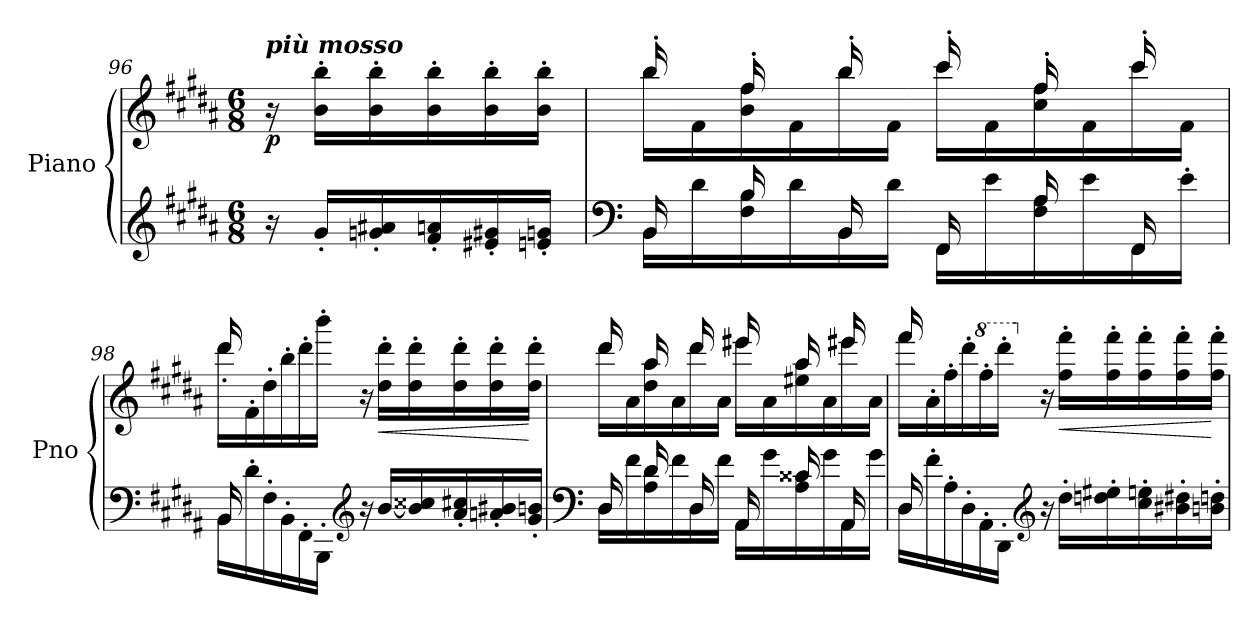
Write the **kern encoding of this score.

**kern	**kern	**dynam
*part1	*part1	*part1
*staff2	*staff1	*staff1/2
*I"Piano	*	*
*I'Pno	*	*
!!LO:PB:g=z
*clefG2	*clefG2	*
*k[f#c#g#d#a#]	*k[f#c#g#d#a#]	*
*M6/8	*M6/8	*
=96	=96	=96
!	!LO:TX:a:Bi:t=più mosso	!
!	!	!LO:DY:b
16r	16r	p
16g#'/LL	16b\' 16bb\'LL	.
16gn/' 16a#X/'	16b\' 16bb\'	.
16f#/' 16an/'	16b\' 16bb\'	.
16e#X/' 16g#X/'	16b\' 16bb\'	.
16en/' 16gn/'JJ	16b\' 16bb\'JJ	.
=97	=97	=97
*clefF4	*	*
*^	*^	*
16BB/	16BB\LL	16bb'/	16bb\LL	.
16ryy	16d#\	16ryy	16f#\	.
16B/	16F#\ 16B\	16ff#'/	16b\ 16ff#\	.
16ryy	16d#\	16ryy	16f#\	.
16BB/	16BB\	16bb'/	16bb\	.
16ryy	16d#\JJ	16ryy	16f#\JJ	.
16FF#/	16FF#\LL	16ccc#'/	16ccc#\LL	.
16ryy	16e\	16ryy	16f#\	.
16A#/	16F#\ 16A#\	16ff#'/	16cc#\ 16ff#\	.
16ryy	16e\	16ryy	16f#\	.
16FF#/	16FF#\	16ccc#'/	16ccc#\	.
16ryy	16e'\JJ	16ryy	16f#\JJ	.
=98	=98	=98	=98	=98
16BB\LL	16BB/	16ddd#\LL	16ddd#'/	.
16d#'\	2ryy	16f#'\	2ryy	.
16F#'\	.	16dd#'\	.	.
16BB'\	.	16bb'\	.	.
16FF#'\	.	16ddd#'\	.	.
16BBB'\JJ	.	16bbb'\JJ	.	.
*clefG2	*	*	*	*
16r	.	16r	.	.
!	!	!	!	!LO:HP:b
[16b/LL	.	16dd#\' 16ddd#\'LL	.	<
16b/] 16cc##X/	.	16dd#\' 16ddd#\'	.	.
16a#/' 16cc#X/'	8.ryy	16dd#\' 16ddd#\'	8.ryy	.
16an/' 16b#X/'	.	16dd#\' 16ddd#\'	.	.
16g#/' 16bn/'JJ	.	16dd#\' 16ddd#\'JJ	.	[
!!LO:PB:g=z	!!
=99	=99	=99	=99	=99
*clefF4	*	*	*	*
16D#/	16D#\LL	16ddd#/	16ddd#\LL	.
16ryy	16f#\	16ryy	16a#\	.
16d#/	16A#\ 16d#\	16aa#/	16dd#\ 16aa#\	.
16ryy	16f#\	16ryy	16a#\	.
16D#/	16D#\	16ddd#/	16ddd#\	.
16ryy	16f#\JJ	16ryy	16a#\JJ	.
16AA#/	16AA#\LL	16eee#X/	16eee#X\LL	.
16ryy	16g#\	16ryy	16a#\	.
16c##X/	16A#\ 16c##\	16aa#/	16ee#X\ 16aa#\	.
16ryy	16g#\	16ryy	16a#\	.
16AA#/	16AA#\	16eee#X/	16eee#X\	.
16ryy	16g#\JJ	16ryy	16a#\JJ	.
=100	=100	=100	=100	=100
16D#\LL	16D#/	16fff#\LL	16fff#/	.
16f#'\	2ryy	16a#'\	2ryy	.
16A#'\	.	16ff#'\	.	.
16D#'\	.	16ddd#'\	.	.
*	*	*8va	*	*
16AA#'\	.	16fff#'\	.	.
16DD#'\JJ	.	16dddd#'\JJ	.	.
*clefG2	*	*	*	*
*	*	*X8va	*	*
16r	.	16r	.	.
!	!	!	!	!LO:HP:b
16dd#'\LL	.	16ff#\' 16fff#\'LL	.	<
16ddn\' 16ee#X\'	.	16ff#\' 16fff#\'	.	.
16cc#\' 16een\'	8.ryy	16ff#\' 16fff#\'	8.ryy	.
16b#X\' 16dd#X\'	.	16ff#\' 16fff#\'	.	.
16bn\' 16ddn\'JJ	.	16ff#\' 16fff#\'JJ	.	[
*v	*v	*	*	*
*	*v	*v	*
=	=	=
*-	*-	*-
